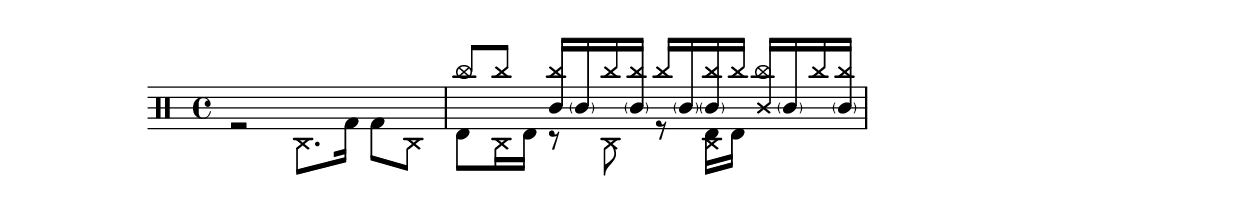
\version "2.22.1"
\language français
\include "../0_drum_style_perso.ly"

up = {

  \clef percussion

  s s s s
  \c do''8 \x do''
  \o <do' \xNote do''>16 \o \parenthesize do' \x do''16 \o <\parenthesize do' \xNote do'' >
  \x do'' \o \parenthesize do' < \parenthesize do' \xNote do''>16 \x do''
  \c <do'' \xNote do'> \o \parenthesize do' \x do''16 \o <\parenthesize do' \xNote do'' >

  % La suite après l’espace ci-dessus.
  % 1 ligne par temps, 1 paragraphe par mesure.

}

down = {

  \clef percussion

  r2 \x do8. \o sol16 sol8 \x do8
  \o mi8 \x do16 \o mi16
  r8 \x do8
  r8 \o <mi \xNote do>16 mi

  % La suite après l’espace ci-dessus.
  % 1 ligne par temps, 1 paragraphe par mesure.

}

\score 
{
  <<
	\new Staff
	<<
	  \new Voice { \voiceOne \up }
	  \new Voice { \voiceTwo \down }
	>>
  >>
}
